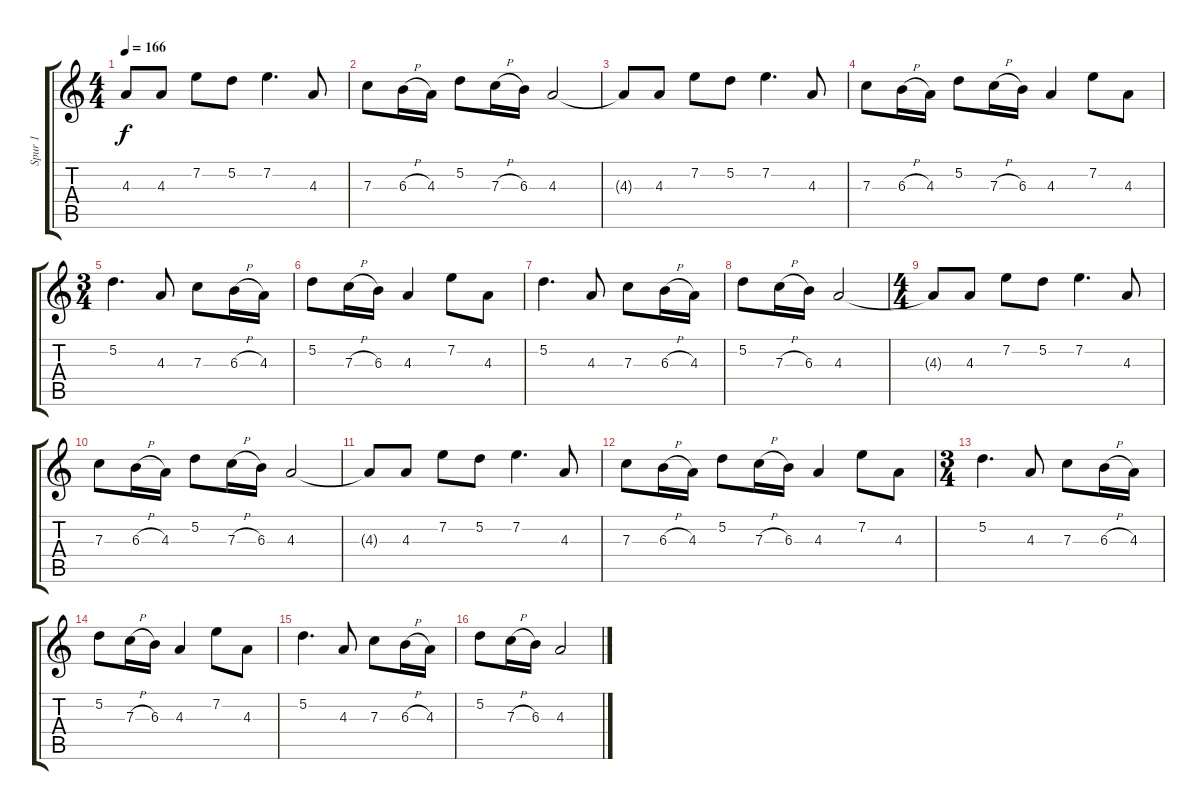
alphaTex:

\track ("Spur 1" "Spur 1") {instrument distortionguitar}
\staff {score tabs}
\tuning (D4 A3 F3 C3 G2 D2) {hide}
\ts (4 4)
\tempo 166
\clef g2
\ks c
4.3{t}.8{dy f} 4.3.8 7.2.8 5.2.8 7.2.4{d} 4.3.8 |
7.3.8 6.3{h}.16 4.3.16 5.2.8 7.3{h}.16 6.3.16 4.3.2 |
4.3{t}.8 4.3.8 7.2.8 5.2.8 7.2.4{d} 4.3.8 |
7.3.8 6.3{h}.16 4.3.16 5.2.8 7.3{h}.16 6.3.16 4.3.4 7.2.8 4.3.8 |
\ts (3 4)
5.2.4{d} 4.3.8 7.3.8 6.3{h}.16 4.3.16 |
5.2.8 7.3{h}.16 6.3.16 4.3.4 7.2.8 4.3.8 |
5.2.4{d} 4.3.8 7.3.8 6.3{h}.16 4.3.16 |
5.2.8 7.3{h}.16 6.3.16 4.3.2 |
\ts (4 4)
4.3{t}.8 4.3.8 7.2.8 5.2.8 7.2.4{d} 4.3.8 |
7.3.8 6.3{h}.16 4.3.16 5.2.8 7.3{h}.16 6.3.16 4.3.2 |
4.3{t}.8 4.3.8 7.2.8 5.2.8 7.2.4{d} 4.3.8 |
7.3.8 6.3{h}.16 4.3.16 5.2.8 7.3{h}.16 6.3.16 4.3.4 7.2.8 4.3.8 |
\ts (3 4)
5.2.4{d} 4.3.8 7.3.8 6.3{h}.16 4.3.16 |
5.2.8 7.3{h}.16 6.3.16 4.3.4 7.2.8 4.3.8 |
5.2.4{d} 4.3.8 7.3.8 6.3{h}.16 4.3.16 |
5.2.8 7.3{h}.16 6.3.16 4.3.2
